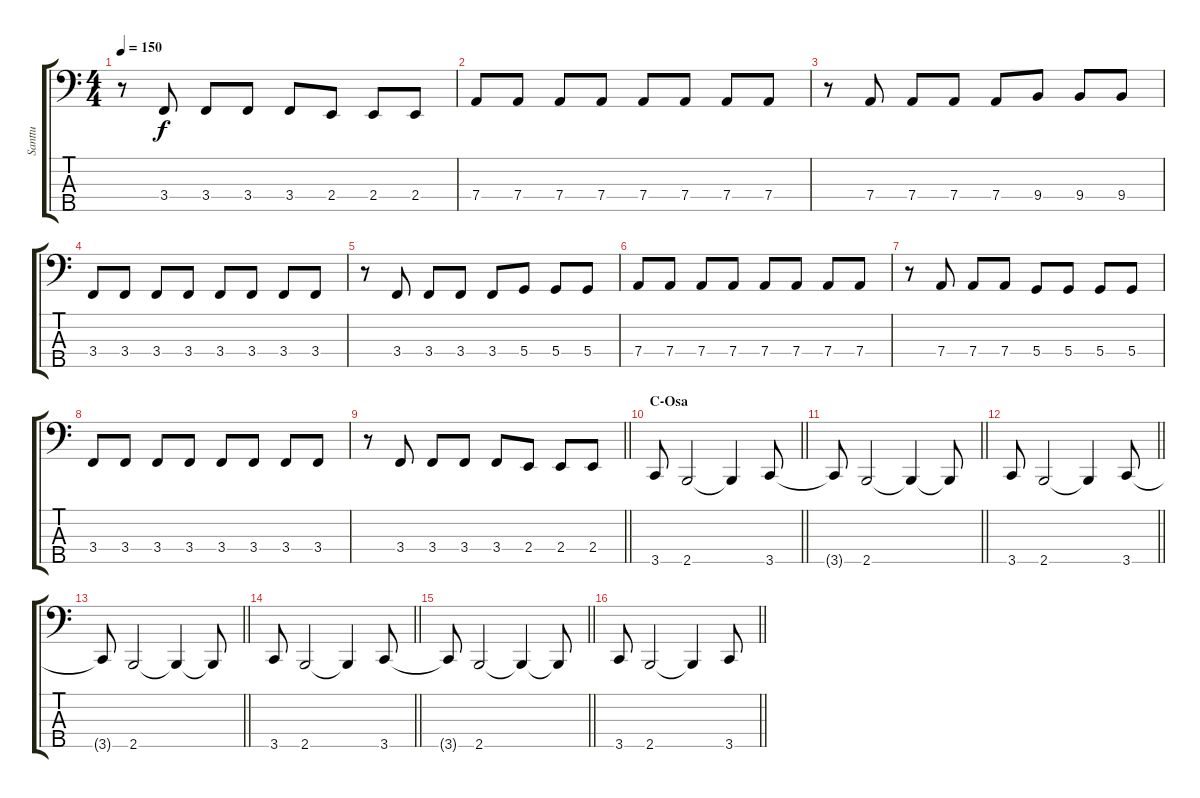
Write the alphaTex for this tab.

\track ("Santtu" "Santtu") {instrument electricbasspick}
\staff {score tabs}
\tuning (G2 D2 A1 D1 A0) {hide}
\ts (4 4)
\tempo 150
\clef f4
\ks c
r.8{dy f} 3.4.8 3.4.8 3.4.8 3.4.8 2.4.8 2.4.8 2.4.8 |
7.4.8 7.4.8 7.4.8 7.4.8 7.4.8 7.4.8 7.4.8 7.4.8 |
r.8 7.4.8 7.4.8 7.4.8 7.4.8 9.4.8 9.4.8 9.4.8 |
3.4.8 3.4.8 3.4.8 3.4.8 3.4.8 3.4.8 3.4.8 3.4.8 |
r.8 3.4.8 3.4.8 3.4.8 3.4.8 5.4.8 5.4.8 5.4.8 |
7.4.8 7.4.8 7.4.8 7.4.8 7.4.8 7.4.8 7.4.8 7.4.8 |
r.8 7.4.8 7.4.8 7.4.8 5.4.8 5.4.8 5.4.8 5.4.8 |
3.4.8 3.4.8 3.4.8 3.4.8 3.4.8 3.4.8 3.4.8 3.4.8 |
\barLineRight lightlight
r.8 3.4.8 3.4.8 3.4.8 3.4.8 2.4.8 2.4.8 2.4.8 |
\section ("" "C-Osa")
\barLineRight lightlight
3.5.8 2.5.2 2.5{t}.4 3.5.8 |
\barLineRight lightlight
3.5{t}.8 2.5.2 2.5{t}.4 2.5{t}.8 |
\barLineRight lightlight
3.5.8 2.5.2 2.5{t}.4 3.5.8 |
\barLineRight lightlight
3.5{t}.8 2.5.2 2.5{t}.4 2.5{t}.8 |
\barLineRight lightlight
3.5.8 2.5.2 2.5{t}.4 3.5.8 |
\barLineRight lightlight
3.5{t}.8 2.5.2 2.5{t}.4 2.5{t}.8 |
\barLineRight lightlight
3.5.8 2.5.2 2.5{t}.4 3.5.8
